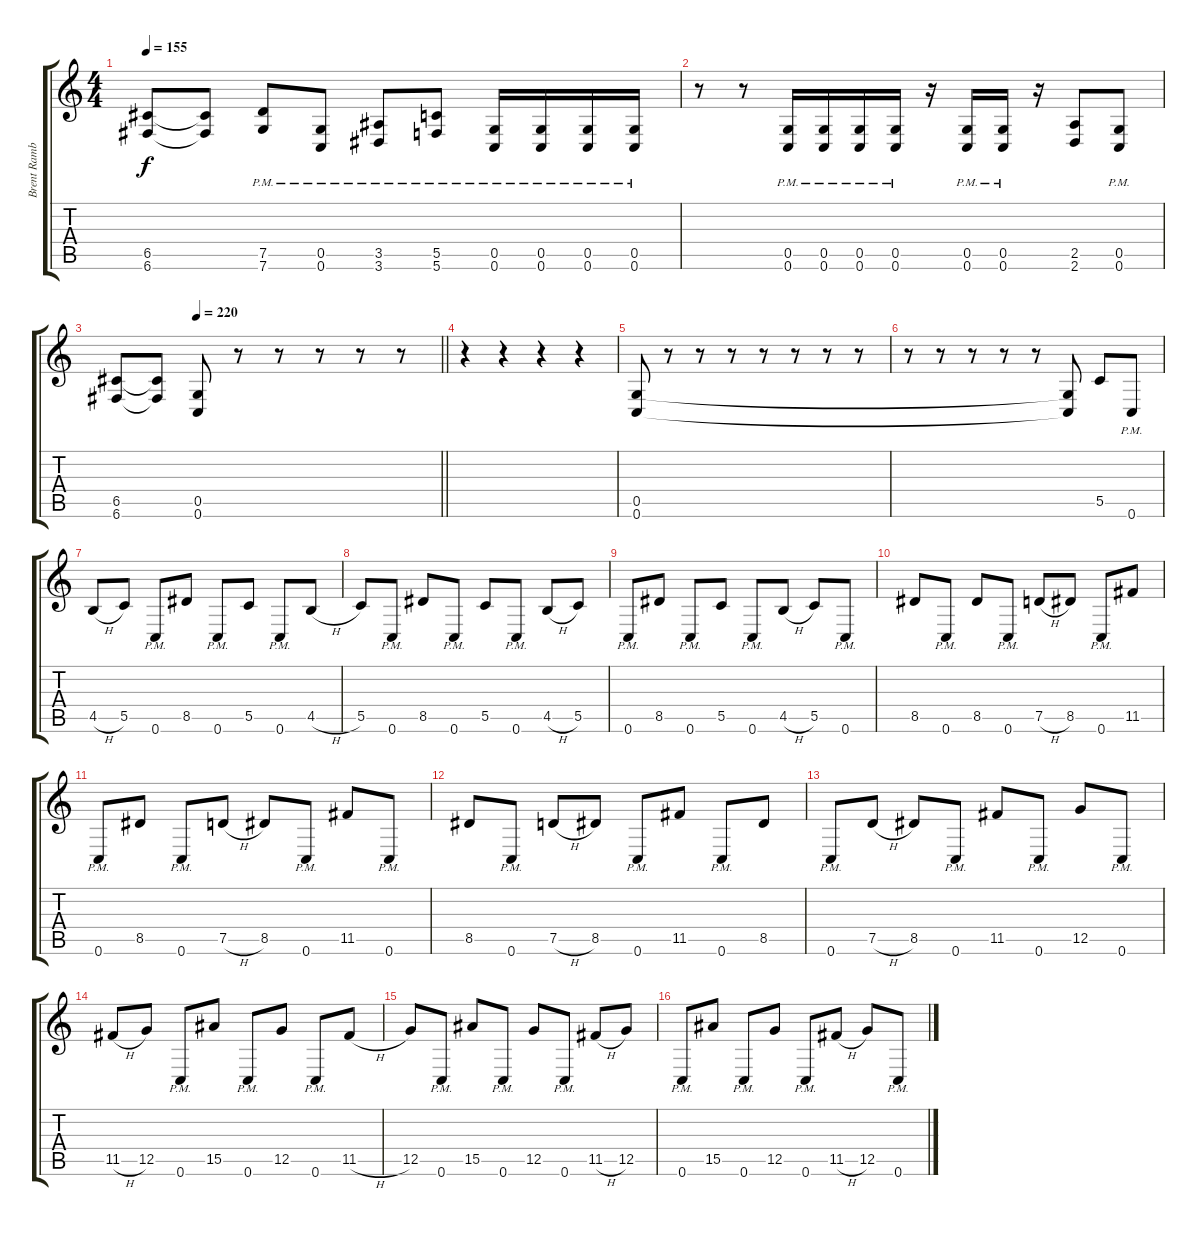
\track ("Brent Rambler (Guitar 2)" "Brent Ramb") {instrument distortionguitar}
\staff {score tabs}
\tuning (D4 A3 F3 C3 G2 C2) {hide}
\ts (4 4)
\tempo 155
\clef g2
\ks c
(6.5 6.6).8{dy f} (6.5{t} 6.6{t}).8 (7.5{pm} 7.6{pm}).8 (0.5{pm} 0.6{pm}).8 (3.5{pm} 3.6{pm}).8 (5.5{pm} 5.6{pm}).8 (0.5{pm} 0.6{pm}).16 (0.5{pm} 0.6{pm}).16 (0.5{pm} 0.6{pm}).16 (0.5{pm} 0.6{pm}).16 |
r.8 r.8 (0.5{pm} 0.6{pm}).16 (0.5{pm} 0.6{pm}).16 (0.5{pm} 0.6{pm}).16 (0.5{pm} 0.6{pm}).16 r.16 (0.5{pm} 0.6{pm}).16 (0.5{pm} 0.6{pm}).16 r.16 (2.5 2.6).8 (0.5{pm} 0.6{pm}).8 |
\tempo (220 0.25)
\barLineRight lightlight
(6.5 6.6).8 (6.5{t} 6.6{t}).8 (0.5 0.6).8 r.8 r.8 r.8 r.8 r.8 |
r.4 r.4 r.4 r.4 |
(0.5 0.6).8 r.8 r.8 r.8 r.8 r.8 r.8 r.8 |
r.8 r.8 r.8 r.8 r.8 (0.5{t} 0.6{t}).8 5.5.8 0.6{pm}.8 |
4.5{h}.8 5.5.8 0.6{pm}.8 8.5.8 0.6{pm}.8 5.5.8 0.6{pm}.8 4.5{h}.8 |
5.5.8 0.6{pm}.8 8.5.8 0.6{pm}.8 5.5.8 0.6{pm}.8 4.5{h}.8 5.5.8 |
0.6{pm}.8 8.5.8 0.6{pm}.8 5.5.8 0.6{pm}.8 4.5{h}.8 5.5.8 0.6{pm}.8 |
8.5.8 0.6{pm}.8 8.5.8 0.6{pm}.8 7.5{h}.8 8.5.8 0.6{pm}.8 11.5.8 |
0.6{pm}.8 8.5.8 0.6{pm}.8 7.5{h}.8 8.5.8 0.6{pm}.8 11.5.8 0.6{pm}.8 |
8.5.8 0.6{pm}.8 7.5{h}.8 8.5.8 0.6{pm}.8 11.5.8 0.6{pm}.8 8.5.8 |
0.6{pm}.8 7.5{h}.8 8.5.8 0.6{pm}.8 11.5.8 0.6{pm}.8 12.5.8 0.6{pm}.8 |
11.5{h}.8 12.5.8 0.6{pm}.8 15.5.8 0.6{pm}.8 12.5.8 0.6{pm}.8 11.5{h}.8 |
12.5.8 0.6{pm}.8 15.5.8 0.6{pm}.8 12.5.8 0.6{pm}.8 11.5{h}.8 12.5.8 |
0.6{pm}.8 15.5.8 0.6{pm}.8 12.5.8 0.6{pm}.8 11.5{h}.8 12.5.8 0.6{pm}.8
